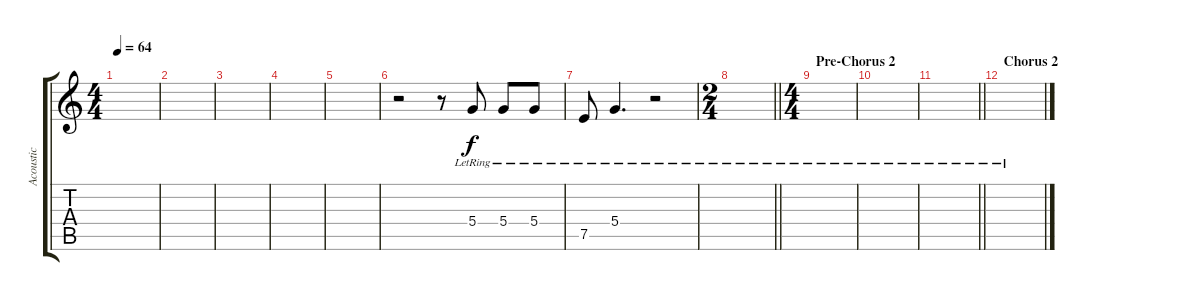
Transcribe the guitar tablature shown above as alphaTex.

\track ("Acoustic" "Acoustic") {instrument acousticguitarsteel}
\staff {score tabs}
\tuning (E4 B3 G3 D3 A2 E2) {hide}
\ts (4 4)
\tempo 64
\clef g2
\ks c
|
|
|
|
|
r.2 r.8 5.4{lr}.8 5.4{lr}.8 5.4{lr}.8 |
7.5{lr}.8 5.4{lr}.4{d} r.2 |
\ts (2 4)
\barLineRight lightlight
|
\ts (4 4)
\section ("" "Pre-Chorus 2")
|
|
\barLineRight lightlight
|
\section ("" "Chorus 2")
